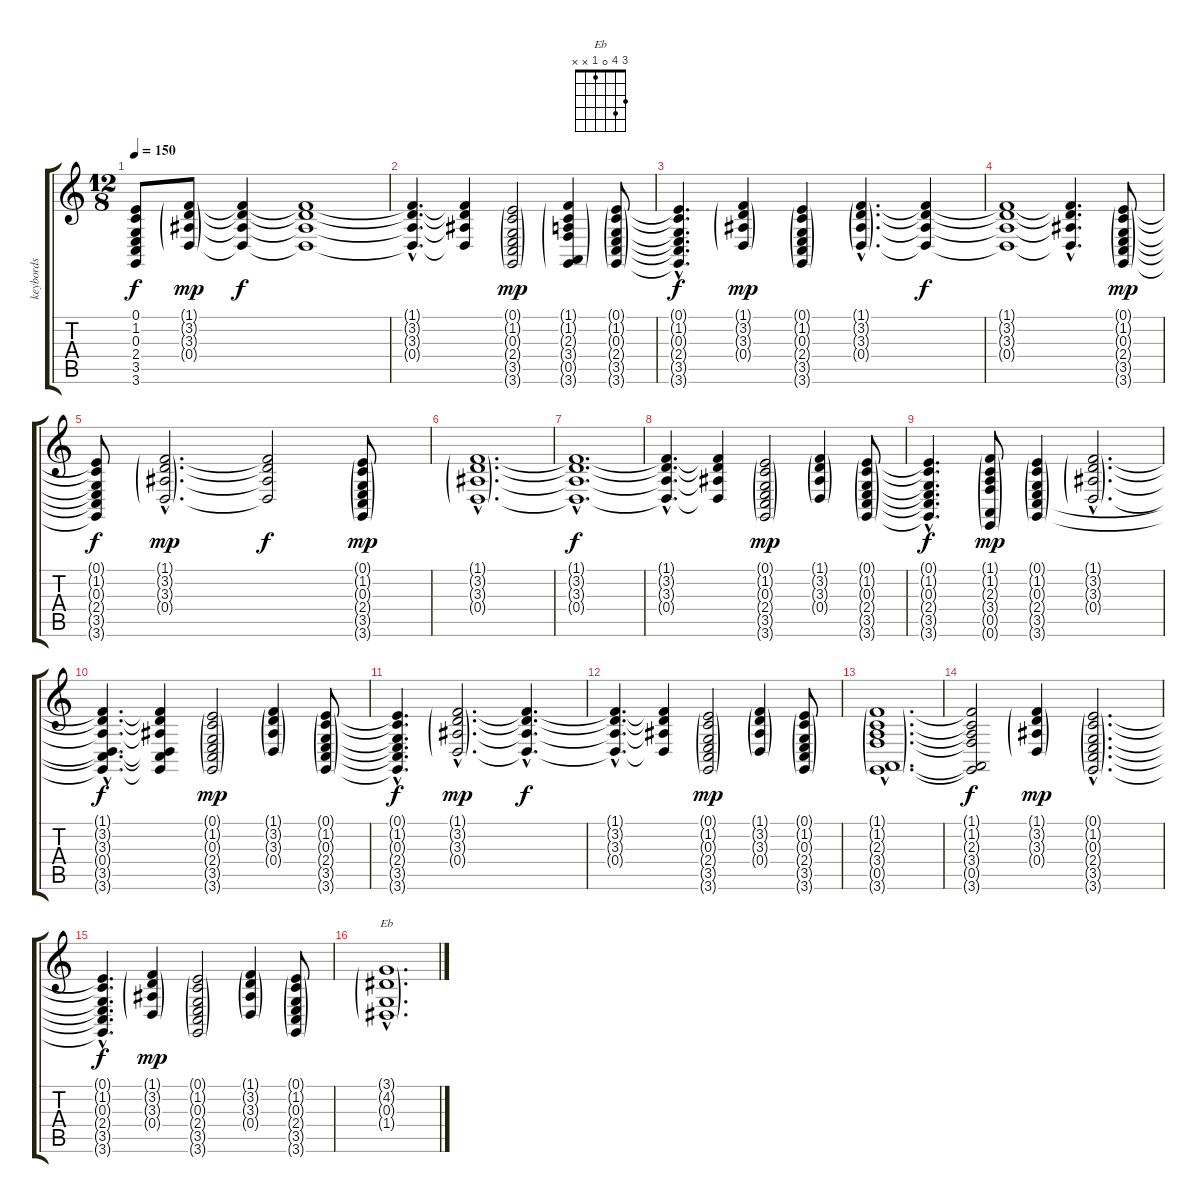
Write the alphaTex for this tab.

\track ("keybords" "keybords") {instrument drawbarorgan}
\staff {score tabs}
\tuning (E4 B3 G3 D3 A2 E2) {hide}
\chord ("Eb" 3 4 0 1 x x)
\ts (12 8)
\tempo 150
\clef g2
\ks c
(0.1{t} 1.2{t} 0.3{t} 2.4{t} 3.5{t} 3.6{t}).8{dy f} (1.1{g} 3.2{g} 3.3{g} 0.4{g}).8{dy mp} (1.1{t} 3.2{t} 3.3{t} 0.4{t}).4{dy f} (1.1{t} 3.2{t} 3.3{t} 0.4{t}).1 |
(1.1{hac t} 3.2{hac t} 3.3{hac t} 0.4{hac t}).4{d} (1.1{t} 3.2{t} 3.3{t} 0.4{t}).4 (0.1{g} 1.2{g} 0.3{g} 2.4{g} 3.5{g} 3.6{g}).2{dy mp} (1.1{g} 1.2{g} 2.3{g} 3.4{g} 0.5{g} 3.6{g}).4 (0.1{g} 1.2{g} 0.3{g} 2.4{g} 3.5{g} 3.6{g}).8 |
(0.1{hac t} 1.2{hac t} 0.3{hac t} 2.4{hac t} 3.5{hac t} 3.6{hac t}).4{d dy f} (1.1{g} 3.2{g} 3.3{g} 0.4{g}).4{dy mp} (0.1{g} 1.2{g} 0.3{g} 2.4{g} 3.5{g} 3.6{g}).4 (1.1{g hac} 3.2{g hac} 3.3{g hac} 0.4{g hac}).4{d} (1.1{t} 3.2{t} 3.3{t} 0.4{t}).4{dy f} |
(1.1{t} 3.2{t} 3.3{t} 0.4{t}).1 (1.1{hac t} 3.2{hac t} 3.3{hac t} 0.4{hac t}).4{d} (0.1{g} 1.2{g} 0.3{g} 2.4{g} 3.5{g} 3.6{g}).8{dy mp} |
(0.1{t} 1.2{t} 0.3{t} 2.4{t} 3.5{t} 3.6{t}).8{dy f} (1.1{g hac} 3.2{g hac} 3.3{g hac} 0.4{g hac}).2{d dy mp} (1.1{t} 3.2{t} 3.3{t} 0.4{t}).2{dy f} (0.1{g} 1.2{g} 0.3{g} 2.4{g} 3.5{g} 3.6{g}).8{dy mp} |
(1.1{g hac} 3.2{g hac} 3.3{g hac} 0.4{g hac}).1{d} |
(1.1{hac t} 3.2{hac t} 3.3{hac t} 0.4{hac t}).1{d dy f} |
(1.1{hac t} 3.2{hac t} 3.3{hac t} 0.4{hac t}).4{d} (1.1{t} 3.2{t} 3.3{t} 0.4{t}).4 (0.1{g} 1.2{g} 0.3{g} 2.4{g} 3.5{g} 3.6{g}).2{dy mp} (1.1{g} 3.2{g} 3.3{g} 0.4{g}).4 (0.1{g} 1.2{g} 0.3{g} 2.4{g} 3.5{g} 3.6{g}).8 |
(0.1{hac t} 1.2{hac t} 0.3{hac t} 2.4{hac t} 3.5{hac t} 3.6{hac t}).4{d dy f} (1.1{g} 1.2{g} 2.3{g} 3.4{g} 0.5{g} 0.6{g}).8{dy mp} (0.1{g} 1.2{g} 0.3{g} 2.4{g} 3.5{g} 3.6{g}).4 (1.1{g hac} 3.2{g hac} 3.3{g hac} 0.4{g hac}).2{d} |
(1.1{hac t} 3.2{hac t} 3.3{hac t} 0.4{hac t} 3.5{hac t} 3.6{hac t}).4{d dy f} (1.1{t} 3.2{t} 3.3{t} 0.4{t} 3.5{t} 3.6{t}).4 (0.1{g} 1.2{g} 0.3{g} 2.4{g} 3.5{g} 3.6{g}).2{dy mp} (1.1{g} 3.2{g} 3.3{g} 0.4{g}).4 (0.1{g} 1.2{g} 0.3{g} 2.4{g} 3.5{g} 3.6{g}).8 |
(0.1{hac t} 1.2{hac t} 0.3{hac t} 2.4{hac t} 3.5{hac t} 3.6{hac t}).4{d dy f} (1.1{g hac} 3.2{g hac} 3.3{g hac} 0.4{g hac}).2{d dy mp} (1.1{hac t} 3.2{hac t} 3.3{hac t} 0.4{hac t}).4{d dy f} |
(1.1{hac t} 3.2{hac t} 3.3{hac t} 0.4{hac t}).4{d} (1.1{t} 3.2{t} 3.3{t} 0.4{t}).4 (0.1{g} 1.2{g} 0.3{g} 2.4{g} 3.5{g} 3.6{g}).2{dy mp} (1.1{g} 3.2{g} 3.3{g} 0.4{g}).4 (0.1{g} 1.2{g} 0.3{g} 2.4{g} 3.5{g} 3.6{g}).8 |
(1.1{g hac} 1.2{g hac} 2.3{g hac} 3.4{g hac} 0.5{g hac} 3.6{g hac}).1{d} |
(1.1{t} 1.2{t} 2.3{t} 3.4{t} 0.5{t} 3.6{t}).2{dy f} (1.1{g} 3.2{g} 3.3{g} 0.4{g}).4{dy mp} (0.1{g hac} 1.2{g hac} 0.3{g hac} 2.4{g hac} 3.5{g hac} 3.6{g hac}).2{d} |
(0.1{hac t} 1.2{hac t} 0.3{hac t} 2.4{hac t} 3.5{hac t} 3.6{hac t}).4{d dy f} (1.1{g} 3.2{g} 3.3{g} 0.4{g}).4{dy mp} (0.1{g} 1.2{g} 0.3{g} 2.4{g} 3.5{g} 3.6{g}).2 (1.1{g} 3.2{g} 3.3{g} 0.4{g}).4 (0.1{g} 1.2{g} 0.3{g} 2.4{g} 3.5{g} 3.6{g}).8 |
(3.1{g hac} 4.2{g hac} 0.3{g hac} 1.4{g hac}).1{d ch "Eb"}
